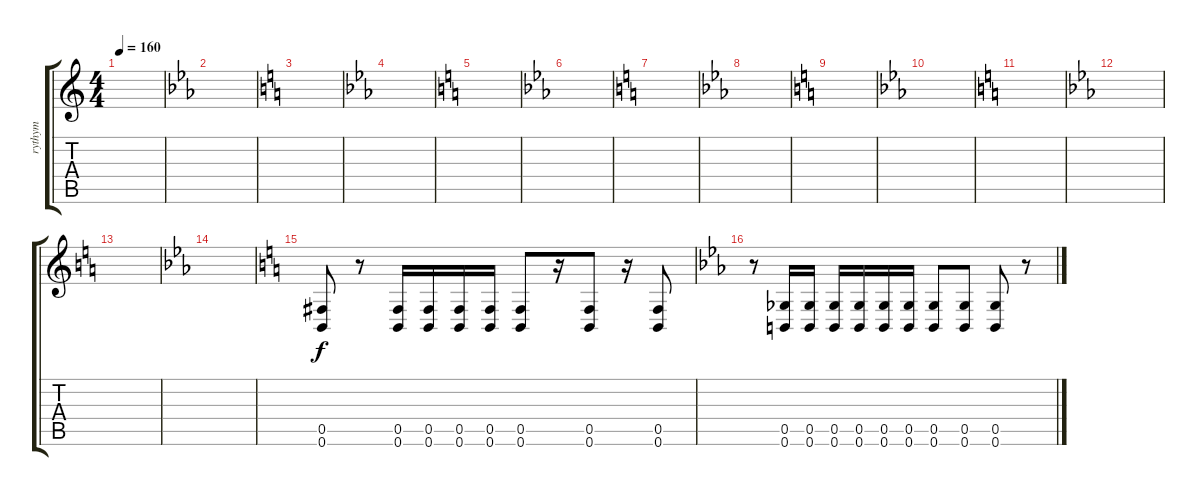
\track ("rythym" "rythym") {instrument overdrivenguitar}
\staff {score tabs}
\tuning (Db4 Ab3 E3 B2 Gb2 B1) {hide}
\ts (4 4)
\tempo 160
\clef g2
\ks c
|
\ks cminor
|
\ks c
|
\ks cminor
|
\ks c
|
\ks cminor
|
\ks c
|
\ks cminor
|
\ks c
|
\ks cminor
|
\ks c
|
\ks cminor
|
\ks c
|
\ks cminor
|
\ks c
(0.5 0.6).8 r.8 (0.5 0.6).16 (0.5 0.6).16 (0.5 0.6).16 (0.5 0.6).16 (0.5 0.6).8 r.16 (0.5 0.6).8 r.16 (0.5 0.6).8 |
\ks cminor
r.8 (0.5 0.6).16 (0.5 0.6).16 (0.5 0.6).16 (0.5 0.6).16 (0.5 0.6).16 (0.5 0.6).16 (0.5 0.6).8 (0.5 0.6).8 (0.5 0.6).8 r.8
